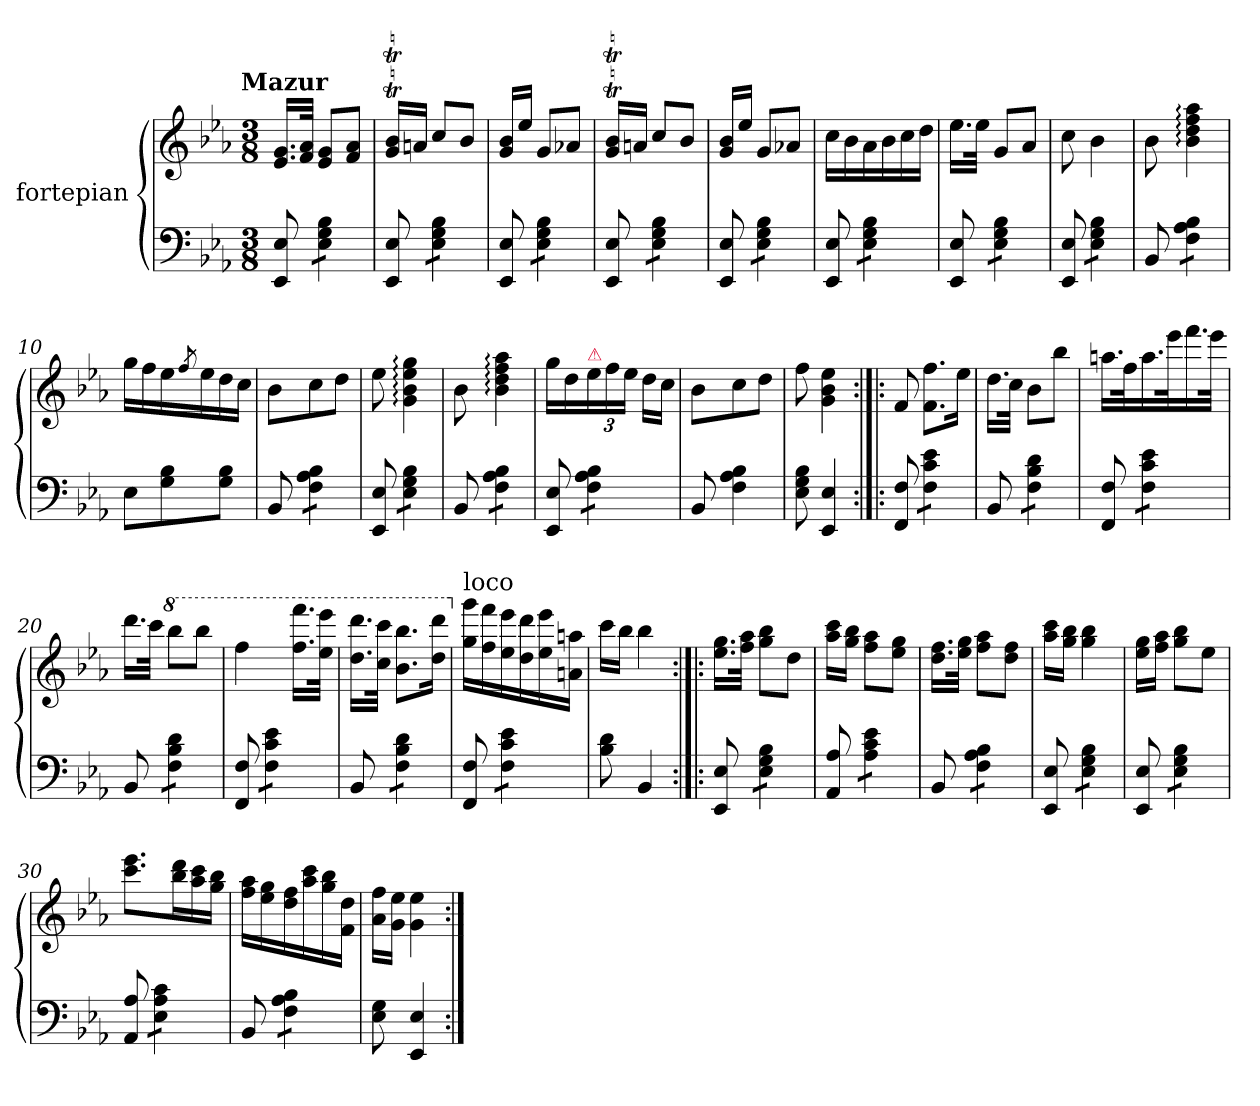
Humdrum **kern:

**kern	**kern
*part1	*part1
*staff2	*staff1
*I"fortepian	*
*clefF4	*clefG2
*k[b-e-a-]	*k[b-e-a-]
*E-:	*E-:
!!LO:TX:omd:t=Mazur
*M3/8	*M3/8
=1	=1
8EE-/ 8E-/	16.e-/ 16.g/LL
.	32f/ 32a-/JJk
*tremolo	*
8E-\ 8G\ 8B-\L	8e-/ 8g/L
8E-\ 8G\ 8B-\J	8f/ 8a-/J
*Xtremolo	*
=2	=2
8EE-/ 8E-/	16gT/ 16b-T/LL
.	16an/JJ
*tremolo	*
8E-\ 8G\ 8B-\L	8cc/L
8E-\ 8G\ 8B-\J	8b-/J
*Xtremolo	*
=3	=3
8EE-/ 8E-/	16g/ 16b-/LL
.	16ee-/JJ
*tremolo	*
8E-\ 8G\ 8B-\L	8g/L
8E-\ 8G\ 8B-\J	8a-X/J
*Xtremolo	*
=4	=4
8EE-/ 8E-/	16gT/ 16b-T/LL
.	16an/JJ
*tremolo	*
8E-\ 8G\ 8B-\L	8cc/L
8E-\ 8G\ 8B-\J	8b-/J
*Xtremolo	*
=5	=5
8EE-/ 8E-/	16g/ 16b-/LL
.	16ee-/JJ
*tremolo	*
8E-\ 8G\ 8B-\L	8g/L
8E-\ 8G\ 8B-\J	8a-X/J
*Xtremolo	*
=6	=6
8EE-/ 8E-/	16cc\LL
.	16b-\
*tremolo	*
8E-\ 8G\ 8B-\L	16a-\
.	16b-\
8E-\ 8G\ 8B-\J	16cc\
*Xtremolo	*
.	16dd\JJ
=7	=7
8EE-/ 8E-/	16.ee-\LL
.	32ee-\JJk
*tremolo	*
8E-\ 8G\ 8B-\L	8g/L
8E-\ 8G\ 8B-\J	8a-/J
*Xtremolo	*
=8	=8
8EE-/ 8E-/	8cc\
*tremolo	*
8E-\ 8G\ 8B-\L	4b-\
8E-\ 8G\ 8B-\J	.
*Xtremolo	*
=9	=9
8BB-/	8b-\
*tremolo	*
8F\ 8A-\ 8B-\L	4b-:\ 4dd:\ 4ff:\ 4aa-:\
8F\ 8A-\ 8B-\J	.
*Xtremolo	*
=10	=10
8E-\L	16gg\LL
.	16ff\
8G\ 8B-\	16ee-\
.	8qff/
.	16ee-\
8G\ 8B-\J	16dd\
.	16cc\JJ
=11	=11
8BB-/	8b-\L
*tremolo	*
8F\ 8A-\ 8B-\L	8cc\
8F\ 8A-\ 8B-\J	8dd\J
*Xtremolo	*
=12	=12
8EE-/ 8E-/	8ee-\
*tremolo	*
8E-\ 8G\ 8B-\L	4g:\ 4b-:\ 4ee-:\ 4gg:\
8E-\ 8G\ 8B-\J	.
*Xtremolo	*
=13	=13
8BB-/	8b-\
*tremolo	*
8F\ 8A-\ 8B-\L	4b-:\ 4dd:\ 4ff:\ 4aa-:\
8F\ 8A-\ 8B-\J	.
*Xtremolo	*
=14	=14
8EE-/ 8E-/	16gg\LL
.	16dd\
*	*Xbrackettup
!	!LO:TX:a:color=crimson:t=⚠
*tremolo	*
8F\ 8A-\ 8B-\L	24ee-\
.	24ff\
.	24ee-\JJ
8F\ 8A-\ 8B-\J	16dd\LL
*Xtremolo	*
.	16cc\JJ
=15	=15
8BB-/	8b-\L
4F\ 4A-\ 4B-\	8cc\
.	8dd\J
=16	=16
8E-\ 8G\ 8B-\	8ff\
4EE-/ 4E-/	4g\ 4b-\ 4ee-\
=17:|!|:	=17:|!|:
8FF/ 8F/	8f/
*tremolo	*
8F\ 8c\ 8e-\L	8.f\ 8.ff\L
8F\ 8c\ 8e-\J	.
*Xtremolo	*
.	16ee-\Jk
=18	=18
8BB-/	16.dd\LL
.	32cc\JJk
*tremolo	*
8F\ 8B-\ 8d\L	8b-\L
8F\ 8B-\ 8d\J	8bb-\J
*Xtremolo	*
=19	=19
8FF/ 8F/	16.aan\LL
.	32ff\K
*tremolo	*
8F\ 8c\ 8e-\L	16.aa\
.	32eee-\K
8F\ 8c\ 8e-\J	16.fff\
*Xtremolo	*
.	32eee-\JJk
=20	=20
8BB-/	16.ddd\LL
.	32ccc\JJk
*	*8va
*tremolo	*
8F\ 8B-\ 8d\L	8bbb-\L
8F\ 8B-\ 8d\J	8bbb-\J
*Xtremolo	*
=21	=21
8FF/ 8F/	4fff\
*tremolo	*
8F\ 8c\ 8e-\L	.
8F\ 8c\ 8e-\J	16.fff\ 16.ffff\LL
*Xtremolo	*
.	32eee-\ 32eeee-\JJk
=22	=22
8BB-/	16.ddd\ 16.dddd\LL
.	32ccc\ 32cccc\JJk
*tremolo	*
8F\ 8B-\ 8d\L	8.bb-\ 8.bbb-\L
8F\ 8B-\ 8d\J	.
*Xtremolo	*
.	16ddd\ 16dddd\Jk
=23	=23
*	*X8va
!	!LO:TX:a:t=loco
8FF/ 8F/	16gg\ 16ggg\LL
.	16ff\ 16fff\
*tremolo	*
8F\ 8c\ 8e-\L	16ee-\ 16eee-\
.	16dd\ 16ddd\
8F\ 8c\ 8e-\J	16ee-\ 16eee-\
*Xtremolo	*
.	16an\ 16aan\JJ
=24	=24
8B-\ 8d\	16ccc\LL
.	16bb-\JJ
4BB-/	4bb-\
=25:|!|:	=25:|!|:
8EE-/ 8E-/	16.ee-\ 16.gg\LL
.	32ff\ 32aa-\JJk
*tremolo	*
8E-\ 8G\ 8B-\L	8gg\ 8bb-\L
8E-\ 8G\ 8B-\J	8dd\J
*Xtremolo	*
=26	=26
8AA-/ 8A-/	16aa-\ 16ccc\LL
.	16gg\ 16bb-\JJ
*tremolo	*
8A-\ 8c\ 8e-\L	8ff\ 8aa-\L
8A-\ 8c\ 8e-\J	8ee-\ 8gg\J
*Xtremolo	*
=27	=27
8BB-/	16.dd\ 16.ff\LL
.	32ee-\ 32gg\JJk
*tremolo	*
8F\ 8A-\ 8B-\L	8ff\ 8aa-\L
8F\ 8A-\ 8B-\J	8dd\ 8ff\J
*Xtremolo	*
=28	=28
8EE-/ 8E-/	16aa-\ 16ccc\LL
.	16gg\ 16bb-\JJ
*tremolo	*
8E-\ 8G\ 8B-\L	4gg\ 4bb-\
8E-\ 8G\ 8B-\J	.
*Xtremolo	*
=29	=29
8EE-/ 8E-/	16ee-\ 16gg\LL
.	16ff\ 16aa-\JJ
*tremolo	*
8E-\ 8G\ 8B-\L	8gg\ 8bb-\L
8E-\ 8G\ 8B-\J	8ee-\J
*Xtremolo	*
=30	=30
8AA-/ 8A-/	8.ccc\ 8.eee-\L
*tremolo	*
8E-\ 8A-\ 8c\L	.
.	16bb-\ 16ddd\L
8E-\ 8A-\ 8c\J	16aa-\ 16ccc\
*Xtremolo	*
.	16gg\ 16bb-\JJ
=31	=31
8BB-/	16ff\ 16aa-\LL
.	16ee-\ 16gg\
*tremolo	*
8F\ 8A-\ 8B-\L	16dd\ 16ff\
.	16aa-\ 16ccc\
8F\ 8A-\ 8B-\J	16gg\ 16bb-\
*Xtremolo	*
.	16f\ 16dd\JJ
=32	=32
8E-\ 8G\	16a-\ 16ff\LL
.	16g\ 16ee-\JJ
4EE-/ 4E-/	4g\ 4ee-\
=:|!	=:|!
*-	*-
